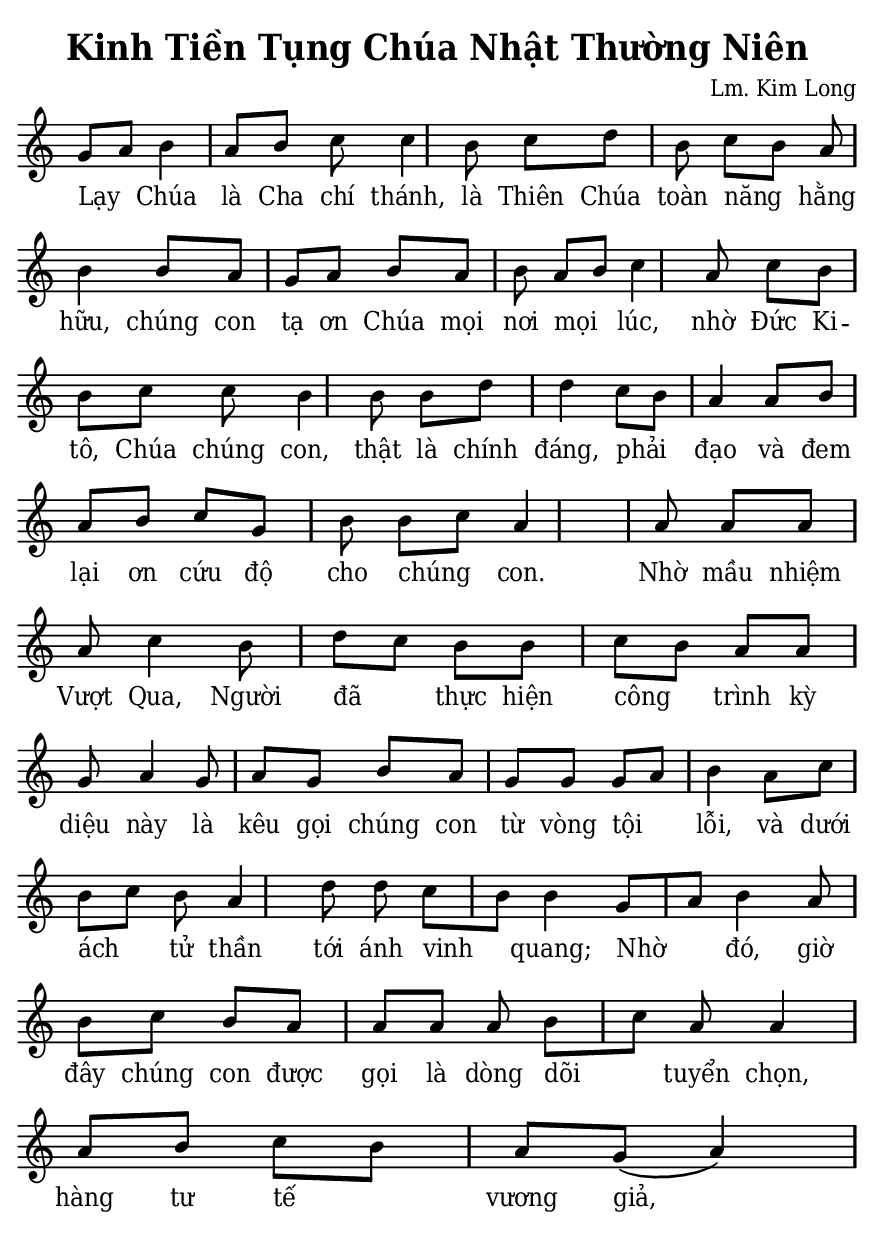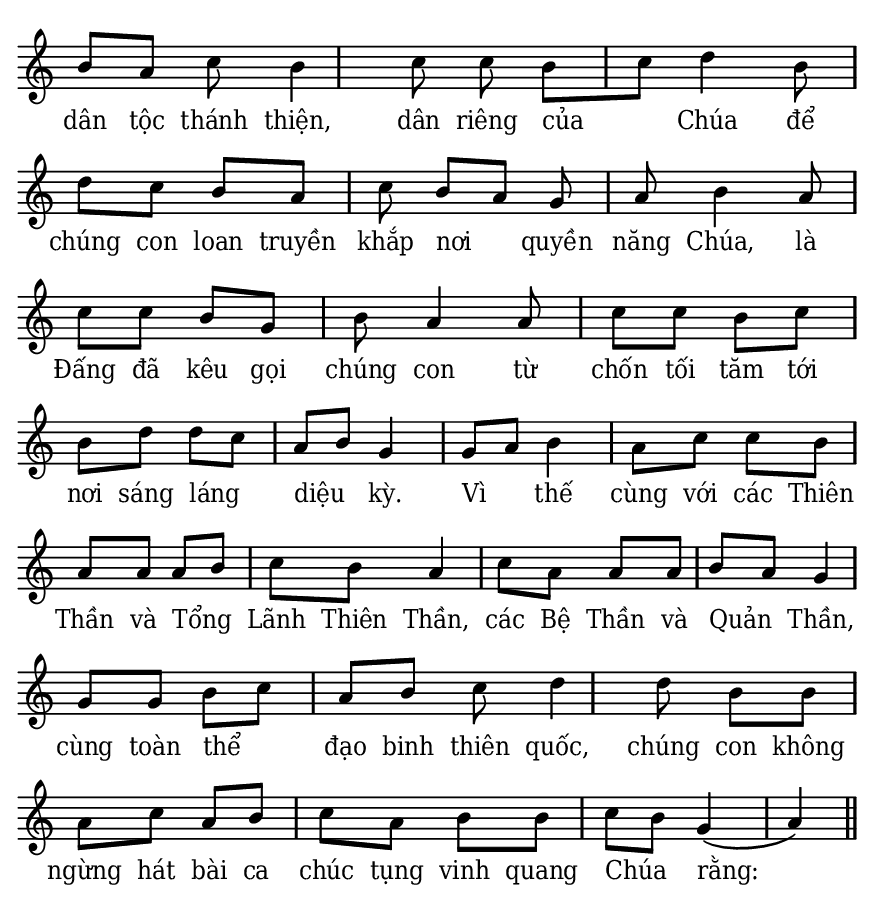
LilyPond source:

% Cài đặt chung\
\version "2.22.1"
\include "english.ly"
\include "gregorian.ly"

\header {
  title = "Kinh Tiền Tụng Chúa Nhật Thường Niên"
  composer = "Lm. Kim Long"
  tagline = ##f
}

% Nhạc phiên khúc
nhacPhienKhucSop = \relative c'' {
  g8 \hide ([a]) b4 a8 b c c4 b8 c d b c \hide ([b]) a b4
  b8 a g a b a b a \hide ([b]) c4 a8 c b b c
  c b4 b8 b d d4 c8 \hide ([b]) a4 a8 b a b c g b
  b \hide ([c]) a4 \bar "|" a8 a a a c4 b8 d \hide ([c]) b b c \hide ([b]) a a g
  a4 g8 a g b a g g g \hide ([a]) b4 a8 c b \hide ([c]) b a4 d8
  d c \hide ([b]) b4 g8 \hide ([a]) b4 a8 b c b a a a a
  b \hide ([c]) a a4 a8 b c \hide ([b]) a g (a4) b8 a c b4 c8 c
  b \hide ([c]) d4 b8 d c b a c b \hide ([a]) g a b4 a8 c
  c b g b a4 a8 c c b c b d d \hide ([c]) a \hide ([b])
  g4 \bar "|" g8 \hide ([a]) b4 a8 c c b a a a \hide ([b]) c b a4 c8 a a
  a b \hide ([a]) g4 g8 g b \hide ([c]) a b c d4 d8 b b
  a c a b c a b b c \hide ([b]) g4 (a) \bar "||"
}

% Lời phiên khúc
loiPhienKhucSop = \lyrics {
  Lạy Chúa là Cha chí thánh, là Thiên Chúa toàn năng hằng hữu,
  chúng con tạ ơn Chúa mọi nơi mọi lúc, nhờ Đức Ki -- tô,
  Chúa chúng con, thật là chính đáng, phải đạo và đem lại ơn cứu độ
  cho chúng con. Nhờ mầu nhiệm Vượt Qua, Người đã thực hiện công trình
  kỳ diệu này là kêu gọi chúng con từ vòng tội lỗi,
  và dưới ách tử thần tới ánh vinh quang;
  Nhờ đó, giờ đây chúng con được gọi là dòng dõi tuyển chọn,
  hàng tư tế vương giả, dân tộc thánh thiện, dân riêng của Chúa
  để chúng con loan truyền khắp nơi quyền năng Chúa,
  là Đấng đã kêu gọi chúng con từ chốn tối tăm tới nơi sáng láng
  diệu kỳ. Vì thế cùng với các Thiên Thần và Tổng Lãnh Thiên Thần,
  các Bệ Thần và Quản Thần, cùng toàn thể đạo binh thiên quốc,
  chúng con không ngừng hát bài ca chúc tụng vinh quang Chúa rằng:
}

% Dàn trang
\paper {
  #(set-paper-size "a5")
  top-margin = 3\mm
  bottom-margin = 3\mm
  left-margin = 3\mm
  right-margin = 3\mm
  #(define fonts
	 (make-pango-font-tree "Deja Vu Serif Condensed"
	 		       "Deja Vu Serif Condensed"
			       "Deja Vu Serif Condensed"
			       (/ 20 20)))
  print-page-number = ##f
}

TongNhip = {
  \key c \major \time 2/4
  \set Timing.beamExceptions = #'()
  \set Timing.baseMoment = #(ly:make-moment 1/4)
}

\score {
  \new ChoirStaff <<
    \new Staff \with {
      \remove "Time_signature_engraver"
    }
    <<
      \new Voice = "beSop" {
        \clef treble \TongNhip \nhacPhienKhucSop
      }
      \new Lyrics \lyricsto beSop \loiPhienKhucSop
    >>
  >>
  \layout {
    \override Lyrics.LyricSpace.minimum-distance = #1.5
    \override Score.BarNumber.break-visibility = ##(#f #f #f)
    \override Score.SpacingSpanner.uniform-stretching = ##t
    \override Score.SpacingSpanner.packed-spacing = ##f
    \set Score.defaultBarType = ""
    \set Score.barAlways = ##t
    ragged-last = ##f
  } 
}
